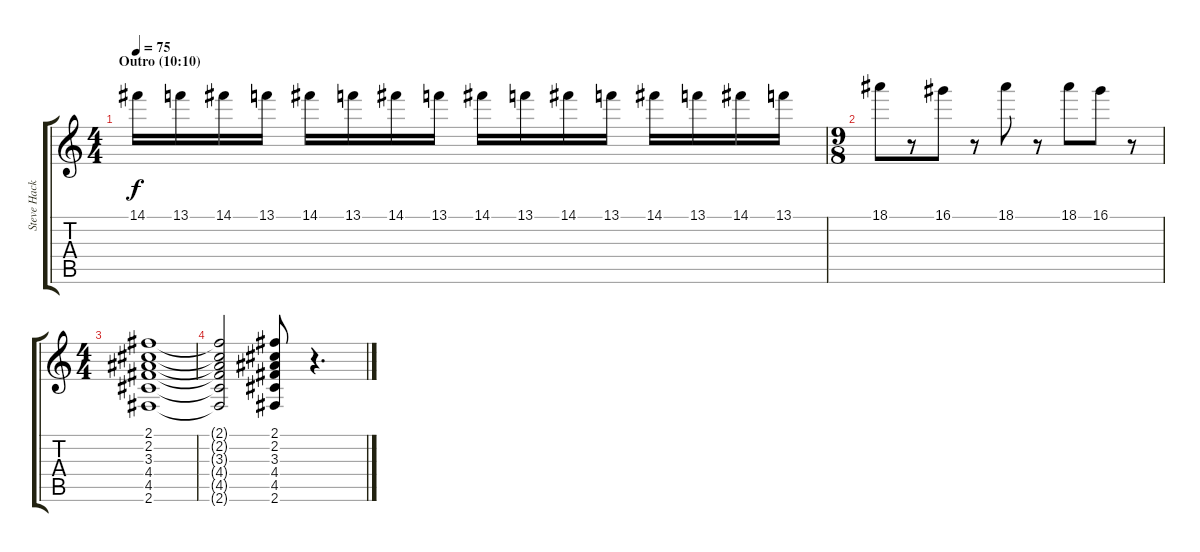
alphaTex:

\track ("Steve Hackett (dist guitar solo 2)" "Steve Hack") {instrument overdrivenguitar}
\staff {score tabs}
\tuning (E4 B3 G3 D3 A2 E2) {hide}
\ts (4 4)
\section ("" "Outro (10:10)")
\tempo 75
\clef g2
\ks c
14.1.16{dy f} 13.1.16 14.1.16 13.1.16 14.1.16 13.1.16 14.1.16 13.1.16 14.1.16 13.1.16 14.1.16 13.1.16 14.1.16 13.1.16 14.1.16 13.1.16 |
\ts (9 8)
18.1.8 r.8 16.1.8 r.8 18.1.8 r.8 18.1.8 16.1.8 r.8 |
\ts (4 4)
(2.1 2.2 3.3 4.4 4.5 2.6).1{volume 11} |
(2.1{t} 2.2{t} 3.3{t} 4.4{t} 4.5{t} 2.6{t}).2 (2.1 2.2 3.3 4.4 4.5 2.6).8 r.4{d}
